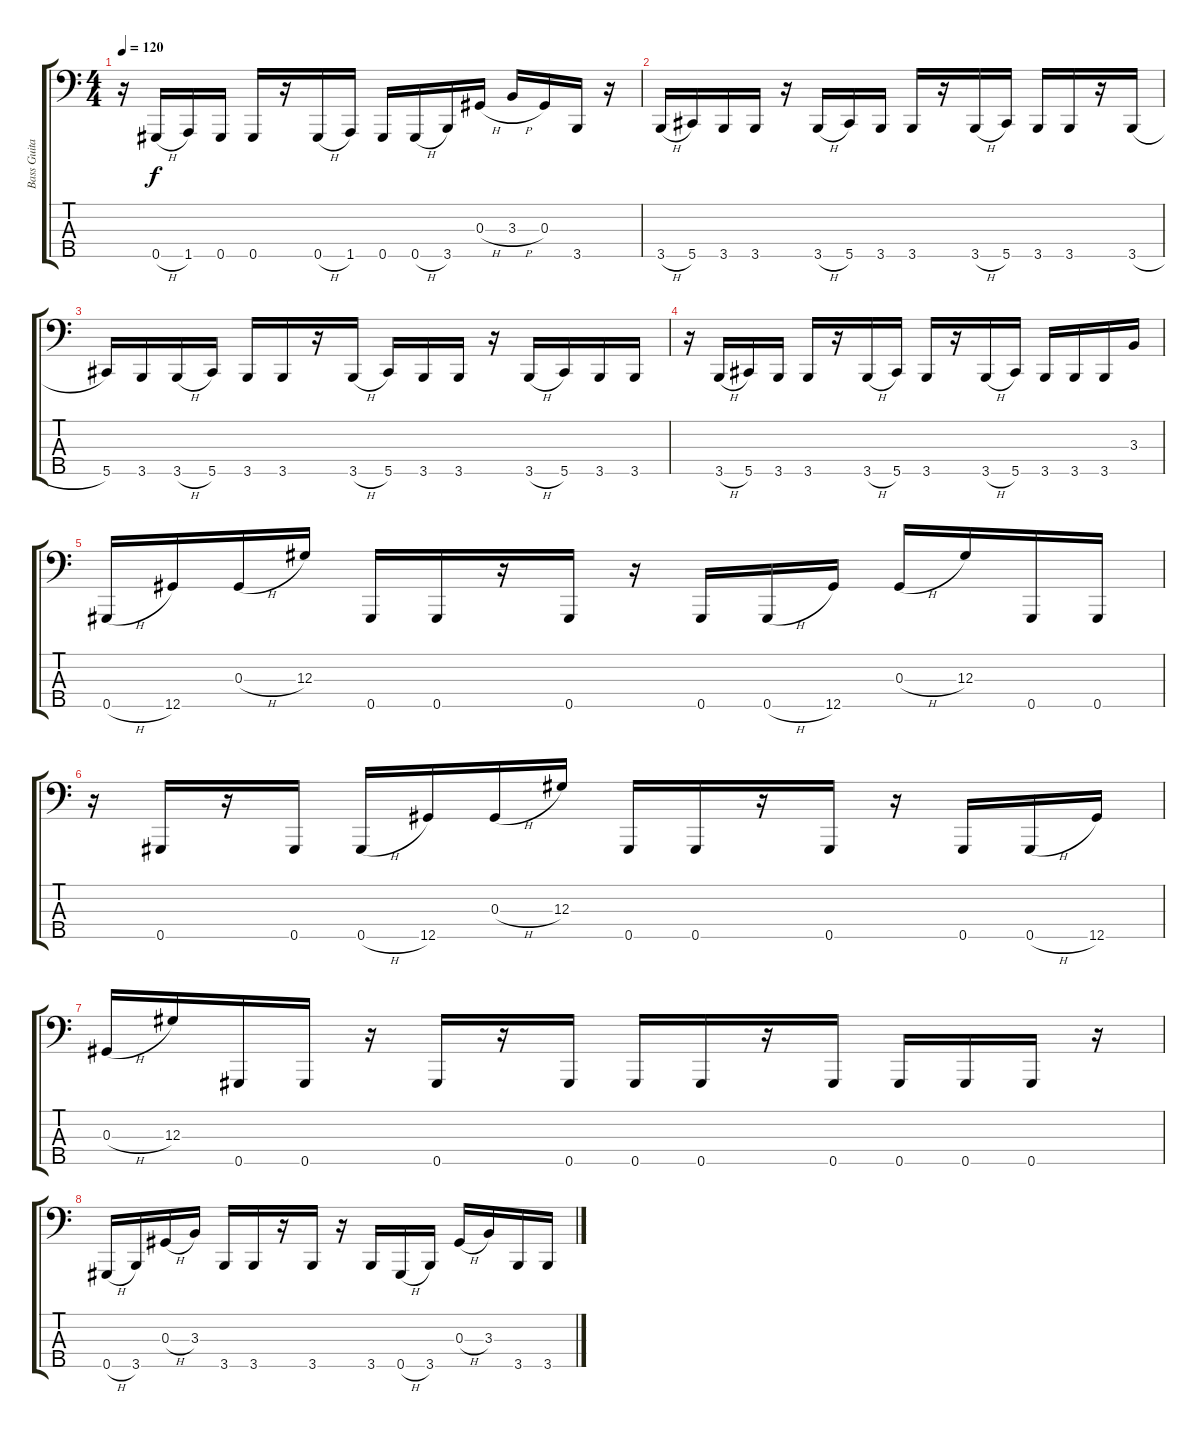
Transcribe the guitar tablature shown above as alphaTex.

\track ("Bass Guitar" "Bass Guita") {instrument electricbasspick}
\staff {score tabs}
\tuning (Gb2 Db2 Ab1 Eb1 Ab0) {hide}
\ts (4 4)
\tempo 120
\clef f4
\ks c
r.16{dy f} 0.5{h}.16 1.5.16 0.5.16 0.5.16 r.16 0.5{h}.16 1.5.16 0.5.16 0.5{h}.16 3.5.16 0.3{h}.16 3.3{h}.16 0.3.16 3.5.16 r.16 |
3.5{h}.16 5.5.16 3.5.16 3.5.16 r.16 3.5{h}.16 5.5.16 3.5.16 3.5.16 r.16 3.5{h}.16 5.5.16 3.5.16 3.5.16 r.16 3.5{h}.16 |
5.5.16 3.5.16 3.5{h}.16 5.5.16 3.5.16 3.5.16 r.16 3.5{h}.16 5.5.16 3.5.16 3.5.16 r.16 3.5{h}.16 5.5.16 3.5.16 3.5.16 |
r.16 3.5{h}.16 5.5.16 3.5.16 3.5.16 r.16 3.5{h}.16 5.5.16 3.5.16 r.16 3.5{h}.16 5.5.16 3.5.16 3.5.16 3.5.16 3.3.16 |
0.5{h}.16 12.5.16 0.3{h}.16 12.3.16 0.5.16 0.5.16 r.16 0.5.16 r.16 0.5.16 0.5{h}.16 12.5.16 0.3{h}.16 12.3.16 0.5.16 0.5.16 |
r.16 0.5.16 r.16 0.5.16 0.5{h}.16 12.5.16 0.3{h}.16 12.3.16 0.5.16 0.5.16 r.16 0.5.16 r.16 0.5.16 0.5{h}.16 12.5.16 |
0.3{h}.16 12.3.16 0.5.16 0.5.16 r.16 0.5.16 r.16 0.5.16 0.5.16 0.5.16 r.16 0.5.16 0.5.16 0.5.16 0.5.16 r.16 |
0.5{h}.16 3.5.16 0.3{h}.16 3.3.16 3.5.16 3.5.16 r.16 3.5.16 r.16 3.5.16 0.5{h}.16 3.5.16 0.3{h}.16 3.3.16 3.5.16 3.5.16
